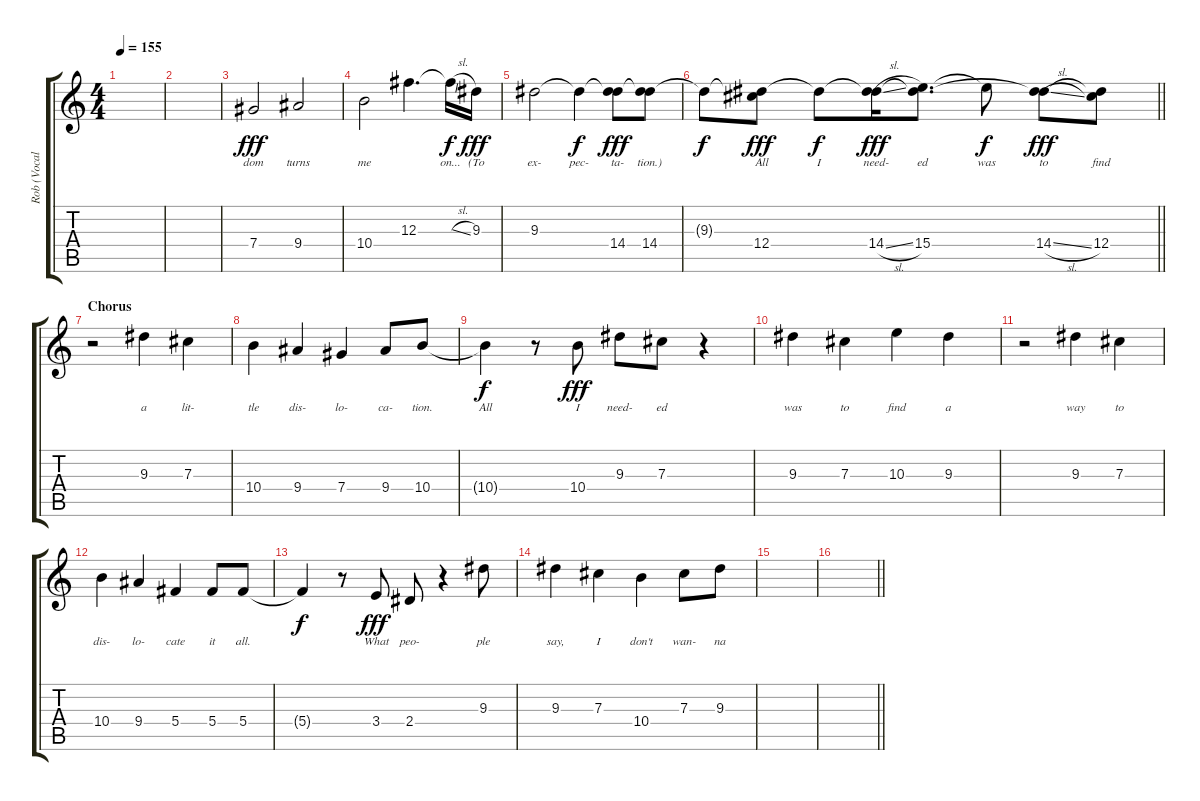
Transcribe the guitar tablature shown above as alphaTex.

\track ("Rob (Vocals)" "Rob (Vocal") {instrument distortionguitar}
\staff {score tabs}
\tuning (Eb4 Bb3 Gb3 Db3 Ab2 Db2) {hide}
\ts (4 4)
\tempo 155
\clef g2
\ks c
|
|
7.4.2{lyrics (0 "dom") lyrics (1 "") lyrics (2 "") lyrics (3 "") lyrics (4 "") dy fff volume 16} 9.4.2{lyrics (0 "turns") lyrics (1 "") lyrics (2 "") lyrics (3 "") lyrics (4 "")} |
10.4.2{lyrics (0 "me") lyrics (1 "") lyrics (2 "") lyrics (3 "") lyrics (4 "")} 12.3.4{d lyrics (0 "") lyrics (1 "") lyrics (2 "") lyrics (3 "") lyrics (4 "")} 12.3{sl t}.16{lyrics (0 "on...") lyrics (1 "") lyrics (2 "") lyrics (3 "") lyrics (4 "") dy f} 9.3.16{lyrics (0 "(To") lyrics (1 "") lyrics (2 "") lyrics (3 "") lyrics (4 "") dy fff} |
9.3.2{lyrics (0 "ex-") lyrics (1 "") lyrics (2 "") lyrics (3 "") lyrics (4 "")} 9.3{t}.4{lyrics (0 "pec-") lyrics (1 "") lyrics (2 "") lyrics (3 "") lyrics (4 "") dy f} (9.3{t} 14.4).8{lyrics (0 "ta-") lyrics (1 "") lyrics (2 "") lyrics (3 "") lyrics (4 "") dy fff} (9.3{t} 14.4).8{lyrics (0 "tion.)") lyrics (1 "") lyrics (2 "") lyrics (3 "") lyrics (4 "")} |
\barLineRight lightlight
9.3{t}.8{lyrics (0 "") lyrics (1 "") lyrics (2 "") lyrics (3 "") lyrics (4 "") dy f} (9.3{t} 12.4).8{lyrics (0 "All") lyrics (1 "") lyrics (2 "") lyrics (3 "") lyrics (4 "") dy fff} 9.3{t}.8{lyrics (0 "I") lyrics (1 "") lyrics (2 "") lyrics (3 "") lyrics (4 "") dy f} (9.3{t} 14.4{sl}).16{lyrics (0 "need-") lyrics (1 "") lyrics (2 "") lyrics (3 "") lyrics (4 "") dy fff} (9.3{t} 15.4).8{d lyrics (0 "ed") lyrics (1 "") lyrics (2 "") lyrics (3 "") lyrics (4 "")} 15.4{t}.8{lyrics (0 "was") lyrics (1 "") lyrics (2 "") lyrics (3 "") lyrics (4 "") dy f} (9.3{t} 14.4{sl}).8{lyrics (0 "to") lyrics (1 "") lyrics (2 "") lyrics (3 "") lyrics (4 "") dy fff} (9.3{t} 12.4).8{lyrics (0 "find") lyrics (1 "") lyrics (2 "") lyrics (3 "") lyrics (4 "")} |
\section ("" "Chorus")
r.2{volume 13} 9.3.4{lyrics (0 "a") lyrics (1 "") lyrics (2 "") lyrics (3 "") lyrics (4 "")} 7.3.4{lyrics (0 "lit-") lyrics (1 "") lyrics (2 "") lyrics (3 "") lyrics (4 "")} |
10.4.4{lyrics (0 "tle") lyrics (1 "") lyrics (2 "") lyrics (3 "") lyrics (4 "")} 9.4.4{lyrics (0 "dis-") lyrics (1 "") lyrics (2 "") lyrics (3 "") lyrics (4 "")} 7.4.4{lyrics (0 "lo-") lyrics (1 "") lyrics (2 "") lyrics (3 "") lyrics (4 "")} 9.4.8{lyrics (0 "ca-") lyrics (1 "") lyrics (2 "") lyrics (3 "") lyrics (4 "")} 10.4.8{lyrics (0 "tion.") lyrics (1 "") lyrics (2 "") lyrics (3 "") lyrics (4 "")} |
10.4{t}.4{lyrics (0 "All") lyrics (1 "") lyrics (2 "") lyrics (3 "") lyrics (4 "") dy f} r.8 10.4.8{lyrics (0 "I") lyrics (1 "") lyrics (2 "") lyrics (3 "") lyrics (4 "") dy fff} 9.3.8{lyrics (0 "need-") lyrics (1 "") lyrics (2 "") lyrics (3 "") lyrics (4 "")} 7.3.8{lyrics (0 "ed") lyrics (1 "") lyrics (2 "") lyrics (3 "") lyrics (4 "")} r.4 |
9.3.4{lyrics (0 "was") lyrics (1 "") lyrics (2 "") lyrics (3 "") lyrics (4 "")} 7.3.4{lyrics (0 "to") lyrics (1 "") lyrics (2 "") lyrics (3 "") lyrics (4 "")} 10.3.4{lyrics (0 "find") lyrics (1 "") lyrics (2 "") lyrics (3 "") lyrics (4 "")} 9.3.4{lyrics (0 "a") lyrics (1 "") lyrics (2 "") lyrics (3 "") lyrics (4 "")} |
r.2 9.3.4{lyrics (0 "way") lyrics (1 "") lyrics (2 "") lyrics (3 "") lyrics (4 "")} 7.3.4{lyrics (0 "to") lyrics (1 "") lyrics (2 "") lyrics (3 "") lyrics (4 "")} |
10.4.4{lyrics (0 "dis-") lyrics (1 "") lyrics (2 "") lyrics (3 "") lyrics (4 "")} 9.4.4{lyrics (0 "lo-") lyrics (1 "") lyrics (2 "") lyrics (3 "") lyrics (4 "")} 5.4.4{lyrics (0 "cate") lyrics (1 "") lyrics (2 "") lyrics (3 "") lyrics (4 "")} 5.4.8{lyrics (0 "it") lyrics (1 "") lyrics (2 "") lyrics (3 "") lyrics (4 "")} 5.4.8{lyrics (0 "all.") lyrics (1 "") lyrics (2 "") lyrics (3 "") lyrics (4 "")} |
5.4{t}.4{lyrics (0 "") lyrics (1 "") lyrics (2 "") lyrics (3 "") lyrics (4 "") dy f} r.8 3.4.8{lyrics (0 "What") lyrics (1 "") lyrics (2 "") lyrics (3 "") lyrics (4 "") dy fff} 2.4.8{lyrics (0 "peo-") lyrics (1 "") lyrics (2 "") lyrics (3 "") lyrics (4 "")} r.4 9.3.8{lyrics (0 "ple") lyrics (1 "") lyrics (2 "") lyrics (3 "") lyrics (4 "")} |
9.3.4{lyrics (0 "say,") lyrics (1 "") lyrics (2 "") lyrics (3 "") lyrics (4 "")} 7.3.4{lyrics (0 "I") lyrics (1 "") lyrics (2 "") lyrics (3 "") lyrics (4 "")} 10.4.4{lyrics (0 "don't") lyrics (1 "") lyrics (2 "") lyrics (3 "") lyrics (4 "")} 7.3.8{lyrics (0 "wan-") lyrics (1 "") lyrics (2 "") lyrics (3 "") lyrics (4 "")} 9.3.8{lyrics (0 "na") lyrics (1 "") lyrics (2 "") lyrics (3 "") lyrics (4 "")} |
|
\barLineRight lightlight
